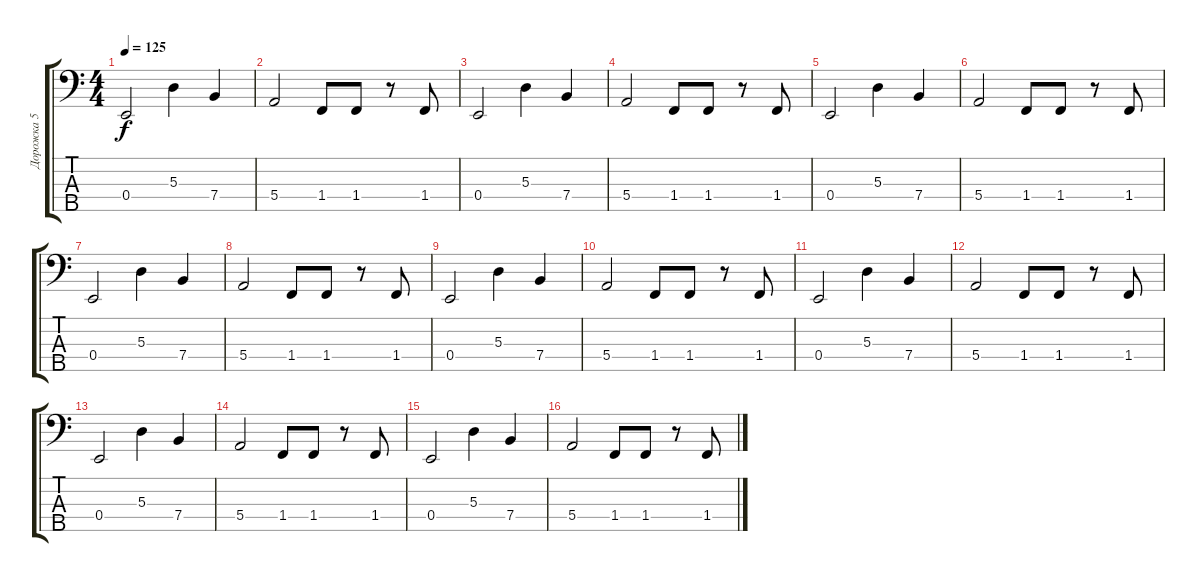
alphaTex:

\track ("Дорожка 5" "Дорожка 5") {instrument electricbasspick}
\staff {score tabs}
\tuning (G2 D2 A1 E1 B0) {hide}
\ts (4 4)
\tempo 125
\clef f4
\ks c
0.4.2{dy f} 5.3.4 7.4.4 |
5.4.2 1.4.8 1.4.8 r.8 1.4.8 |
0.4.2 5.3.4 7.4.4 |
5.4.2 1.4.8 1.4.8 r.8 1.4.8 |
0.4.2 5.3.4 7.4.4 |
5.4.2 1.4.8 1.4.8 r.8 1.4.8 |
0.4.2 5.3.4 7.4.4 |
5.4.2 1.4.8 1.4.8 r.8 1.4.8 |
0.4.2 5.3.4 7.4.4 |
5.4.2 1.4.8 1.4.8 r.8 1.4.8 |
0.4.2 5.3.4 7.4.4 |
5.4.2 1.4.8 1.4.8 r.8 1.4.8 |
0.4.2 5.3.4 7.4.4 |
5.4.2 1.4.8 1.4.8 r.8 1.4.8 |
0.4.2 5.3.4 7.4.4 |
5.4.2 1.4.8 1.4.8 r.8 1.4.8
